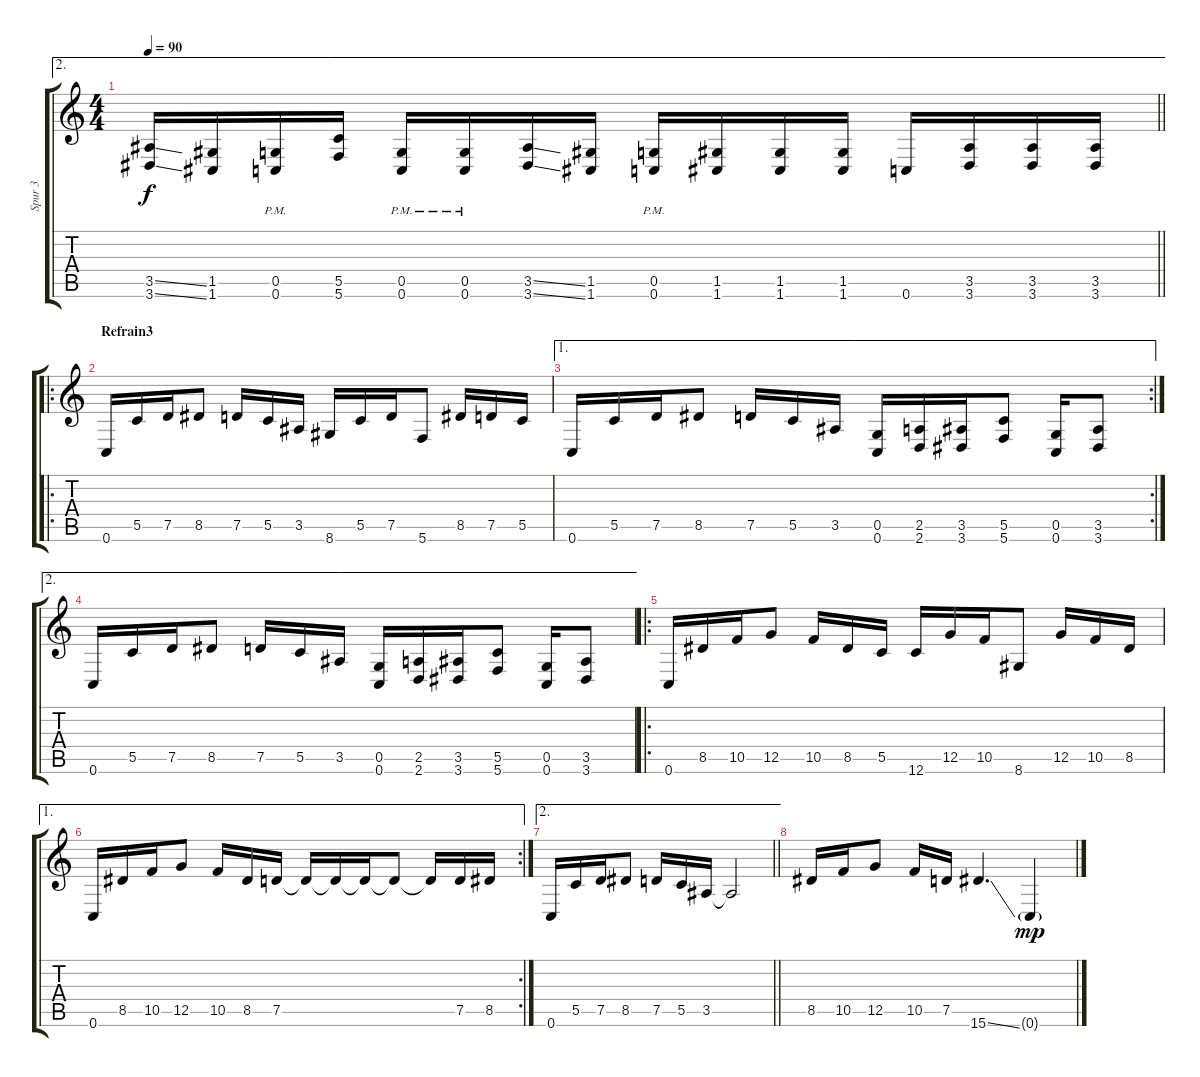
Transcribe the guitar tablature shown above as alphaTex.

\track ("Spur 3" "Spur 3") {instrument distortionguitar}
\staff {score tabs}
\tuning (D4 A3 F3 C3 G2 C2) {hide}
\ae 2
\ts (4 4)
\tempo 90
\clef g2
\barLineRight lightlight
\ks c
(3.5{ss} 3.6{ss}).16{dy f} (1.5 1.6).16 (0.5{pm} 0.6{pm}).16 (5.5 5.6).16 (0.5{pm} 0.6{pm}).16 (0.5{pm} 0.6{pm}).16 (3.5{ss} 3.6{ss}).16 (1.5 1.6).16 (0.5{pm} 0.6{pm}).16 (1.5 1.6).16 (1.5 1.6).16 (1.5 1.6).16 0.6.16 (3.5 3.6).16 (3.5 3.6).16 (3.5 3.6).16 |
\ro
\section ("" "Refrain3")
0.6.16 5.5.16 7.5.16 8.5.8 7.5.16 5.5.16 3.5.16 8.6.16 5.5.16 7.5.16 5.6.8 8.5.16 7.5.16 5.5.16 |
\ae 1
\rc 2
0.6.16 5.5.16 7.5.16 8.5.8 7.5.16 5.5.16 3.5.16 (0.5 0.6).16 (2.5 2.6).16 (3.5 3.6).16 (5.5 5.6).8 (0.5 0.6).16 (3.5 3.6).8 |
\ae 2
0.6.16 5.5.16 7.5.16 8.5.8 7.5.16 5.5.16 3.5.16 (0.5 0.6).16 (2.5 2.6).16 (3.5 3.6).16 (5.5 5.6).8 (0.5 0.6).16 (3.5 3.6).8 |
\ro
0.6.16 8.5.16 10.5.16 12.5.8 10.5.16 8.5.16 5.5.16 12.6.16 12.5.16 10.5.16 8.6.8 12.5.16 10.5.16 8.5.16 |
\ae 1
\rc 2
0.6.16 8.5.16 10.5.16 12.5.8 10.5.16 8.5.16 7.5.16 7.5{t}.16 7.5{t}.16 7.5{t}.16 7.5{t}.8 7.5{t}.16 7.5.16 8.5.16 |
\ae 2
\barLineRight lightlight
0.6.16 5.5.16 7.5.16 8.5.8 7.5.16 5.5.16 3.5.16 3.5{t}.2 |
8.5.16 10.5.16 12.5.8 10.5.16 7.5.16 15.6{ss}.4{d} 0.6{g}.4{dy mp}
